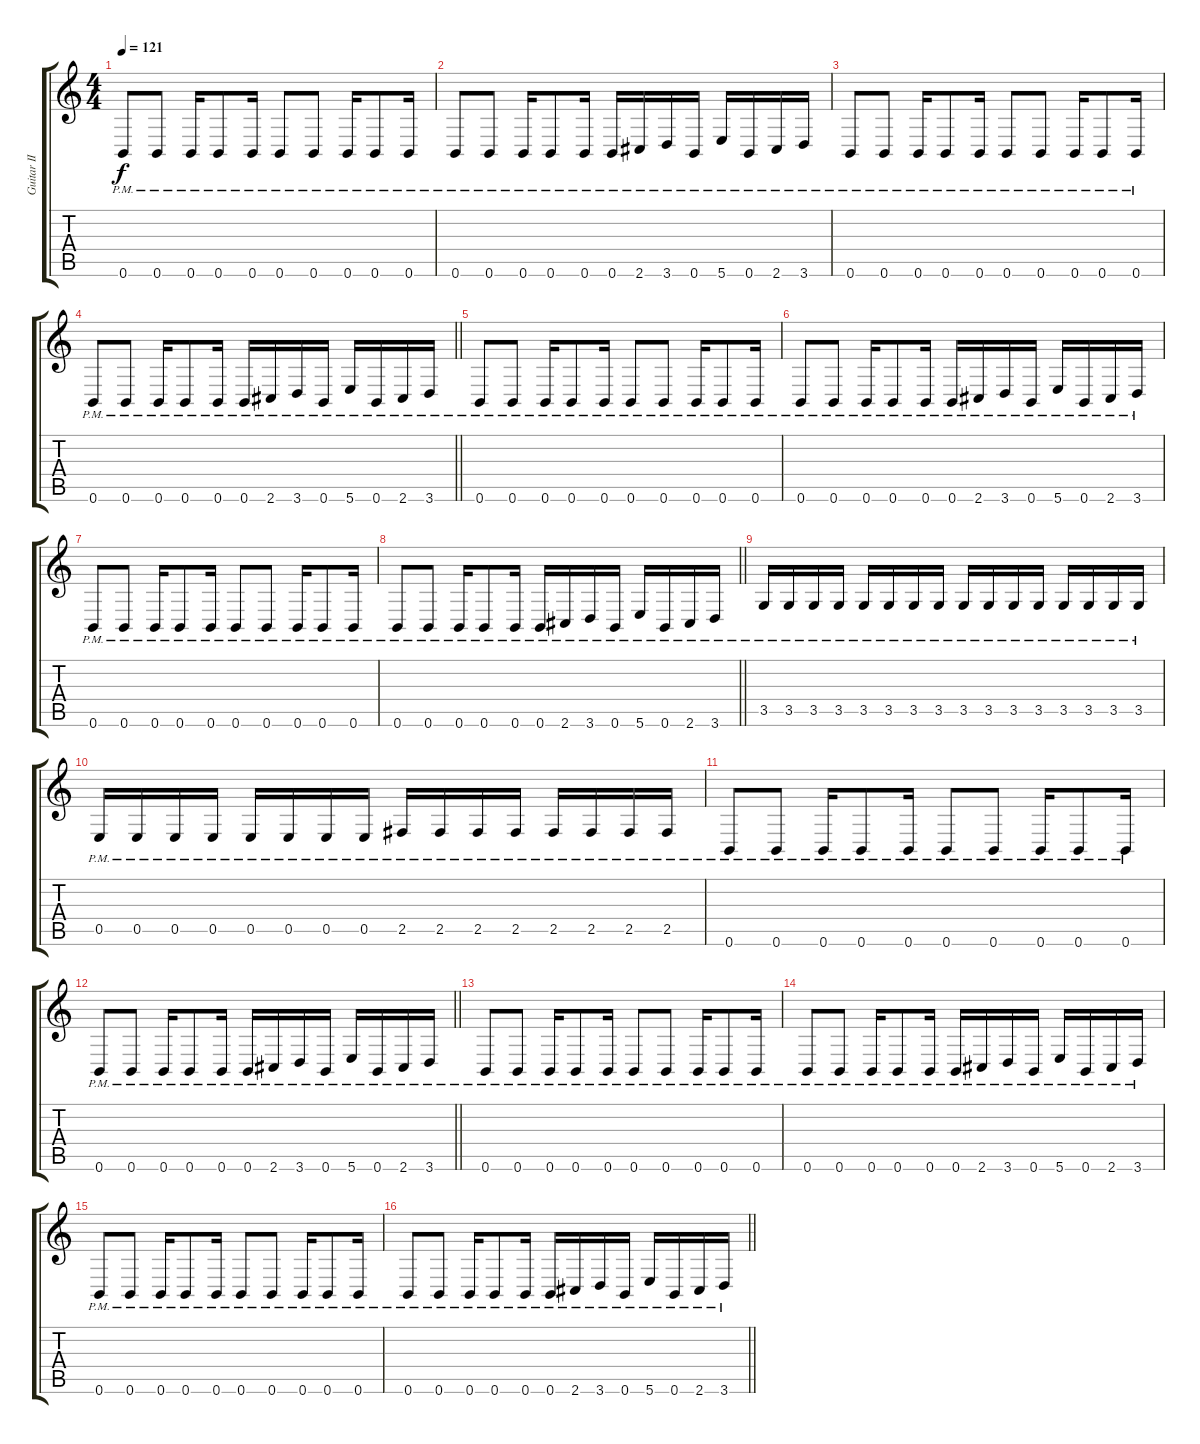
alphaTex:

\track ("Guitar II" "Guitar II") {instrument distortionguitar}
\staff {score tabs}
\tuning (B3 Gb3 D3 A2 E2 B1) {hide}
\ts (4 4)
\section ("" "")
\tempo 121
\clef g2
\ks c
0.6{pm}.8{dy f} 0.6{pm}.8 0.6{pm}.16 0.6{pm}.8 0.6{pm}.16 0.6{pm}.8 0.6{pm}.8 0.6{pm}.16 0.6{pm}.8 0.6{pm}.16 |
0.6{pm}.8 0.6{pm}.8 0.6{pm}.16 0.6{pm}.8 0.6{pm}.16 0.6{pm}.16 2.6{pm}.16 3.6{pm}.16 0.6{pm}.16 5.6{pm}.16 0.6{pm}.16 2.6{pm}.16 3.6{pm}.16 |
0.6{pm}.8 0.6{pm}.8 0.6{pm}.16 0.6{pm}.8 0.6{pm}.16 0.6{pm}.8 0.6{pm}.8 0.6{pm}.16 0.6{pm}.8 0.6{pm}.16 |
\barLineRight lightlight
0.6{pm}.8 0.6{pm}.8 0.6{pm}.16 0.6{pm}.8 0.6{pm}.16 0.6{pm}.16 2.6{pm}.16 3.6{pm}.16 0.6{pm}.16 5.6{pm}.16 0.6{pm}.16 2.6{pm}.16 3.6{pm}.16 |
\section ("" "")
0.6{pm}.8 0.6{pm}.8 0.6{pm}.16 0.6{pm}.8 0.6{pm}.16 0.6{pm}.8 0.6{pm}.8 0.6{pm}.16 0.6{pm}.8 0.6{pm}.16 |
0.6{pm}.8 0.6{pm}.8 0.6{pm}.16 0.6{pm}.8 0.6{pm}.16 0.6{pm}.16 2.6{pm}.16 3.6{pm}.16 0.6{pm}.16 5.6{pm}.16 0.6{pm}.16 2.6{pm}.16 3.6{pm}.16 |
0.6{pm}.8 0.6{pm}.8 0.6{pm}.16 0.6{pm}.8 0.6{pm}.16 0.6{pm}.8 0.6{pm}.8 0.6{pm}.16 0.6{pm}.8 0.6{pm}.16 |
\barLineRight lightlight
0.6{pm}.8 0.6{pm}.8 0.6{pm}.16 0.6{pm}.8 0.6{pm}.16 0.6{pm}.16 2.6{pm}.16 3.6{pm}.16 0.6{pm}.16 5.6{pm}.16 0.6{pm}.16 2.6{pm}.16 3.6{pm}.16 |
\section ("" "")
3.5{pm}.16 3.5{pm}.16 3.5{pm}.16 3.5{pm}.16 3.5{pm}.16 3.5{pm}.16 3.5{pm}.16 3.5{pm}.16 3.5{pm}.16 3.5{pm}.16 3.5{pm}.16 3.5{pm}.16 3.5{pm}.16 3.5{pm}.16 3.5{pm}.16 3.5{pm}.16 |
0.5{pm}.16 0.5{pm}.16 0.5{pm}.16 0.5{pm}.16 0.5{pm}.16 0.5{pm}.16 0.5{pm}.16 0.5{pm}.16 2.5{pm}.16 2.5{pm}.16 2.5{pm}.16 2.5{pm}.16 2.5{pm}.16 2.5{pm}.16 2.5{pm}.16 2.5{pm}.16 |
0.6{pm}.8 0.6{pm}.8 0.6{pm}.16 0.6{pm}.8 0.6{pm}.16 0.6{pm}.8 0.6{pm}.8 0.6{pm}.16 0.6{pm}.8 0.6{pm}.16 |
\barLineRight lightlight
0.6{pm}.8 0.6{pm}.8 0.6{pm}.16 0.6{pm}.8 0.6{pm}.16 0.6{pm}.16 2.6{pm}.16 3.6{pm}.16 0.6{pm}.16 5.6{pm}.16 0.6{pm}.16 2.6{pm}.16 3.6{pm}.16 |
\section ("" "")
0.6{pm}.8 0.6{pm}.8 0.6{pm}.16 0.6{pm}.8 0.6{pm}.16 0.6{pm}.8 0.6{pm}.8 0.6{pm}.16 0.6{pm}.8 0.6{pm}.16 |
0.6{pm}.8 0.6{pm}.8 0.6{pm}.16 0.6{pm}.8 0.6{pm}.16 0.6{pm}.16 2.6{pm}.16 3.6{pm}.16 0.6{pm}.16 5.6{pm}.16 0.6{pm}.16 2.6{pm}.16 3.6{pm}.16 |
0.6{pm}.8 0.6{pm}.8 0.6{pm}.16 0.6{pm}.8 0.6{pm}.16 0.6{pm}.8 0.6{pm}.8 0.6{pm}.16 0.6{pm}.8 0.6{pm}.16 |
\barLineRight lightlight
0.6{pm}.8 0.6{pm}.8 0.6{pm}.16 0.6{pm}.8 0.6{pm}.16 0.6{pm}.16 2.6{pm}.16 3.6{pm}.16 0.6{pm}.16 5.6{pm}.16 0.6{pm}.16 2.6{pm}.16 3.6{pm}.16
